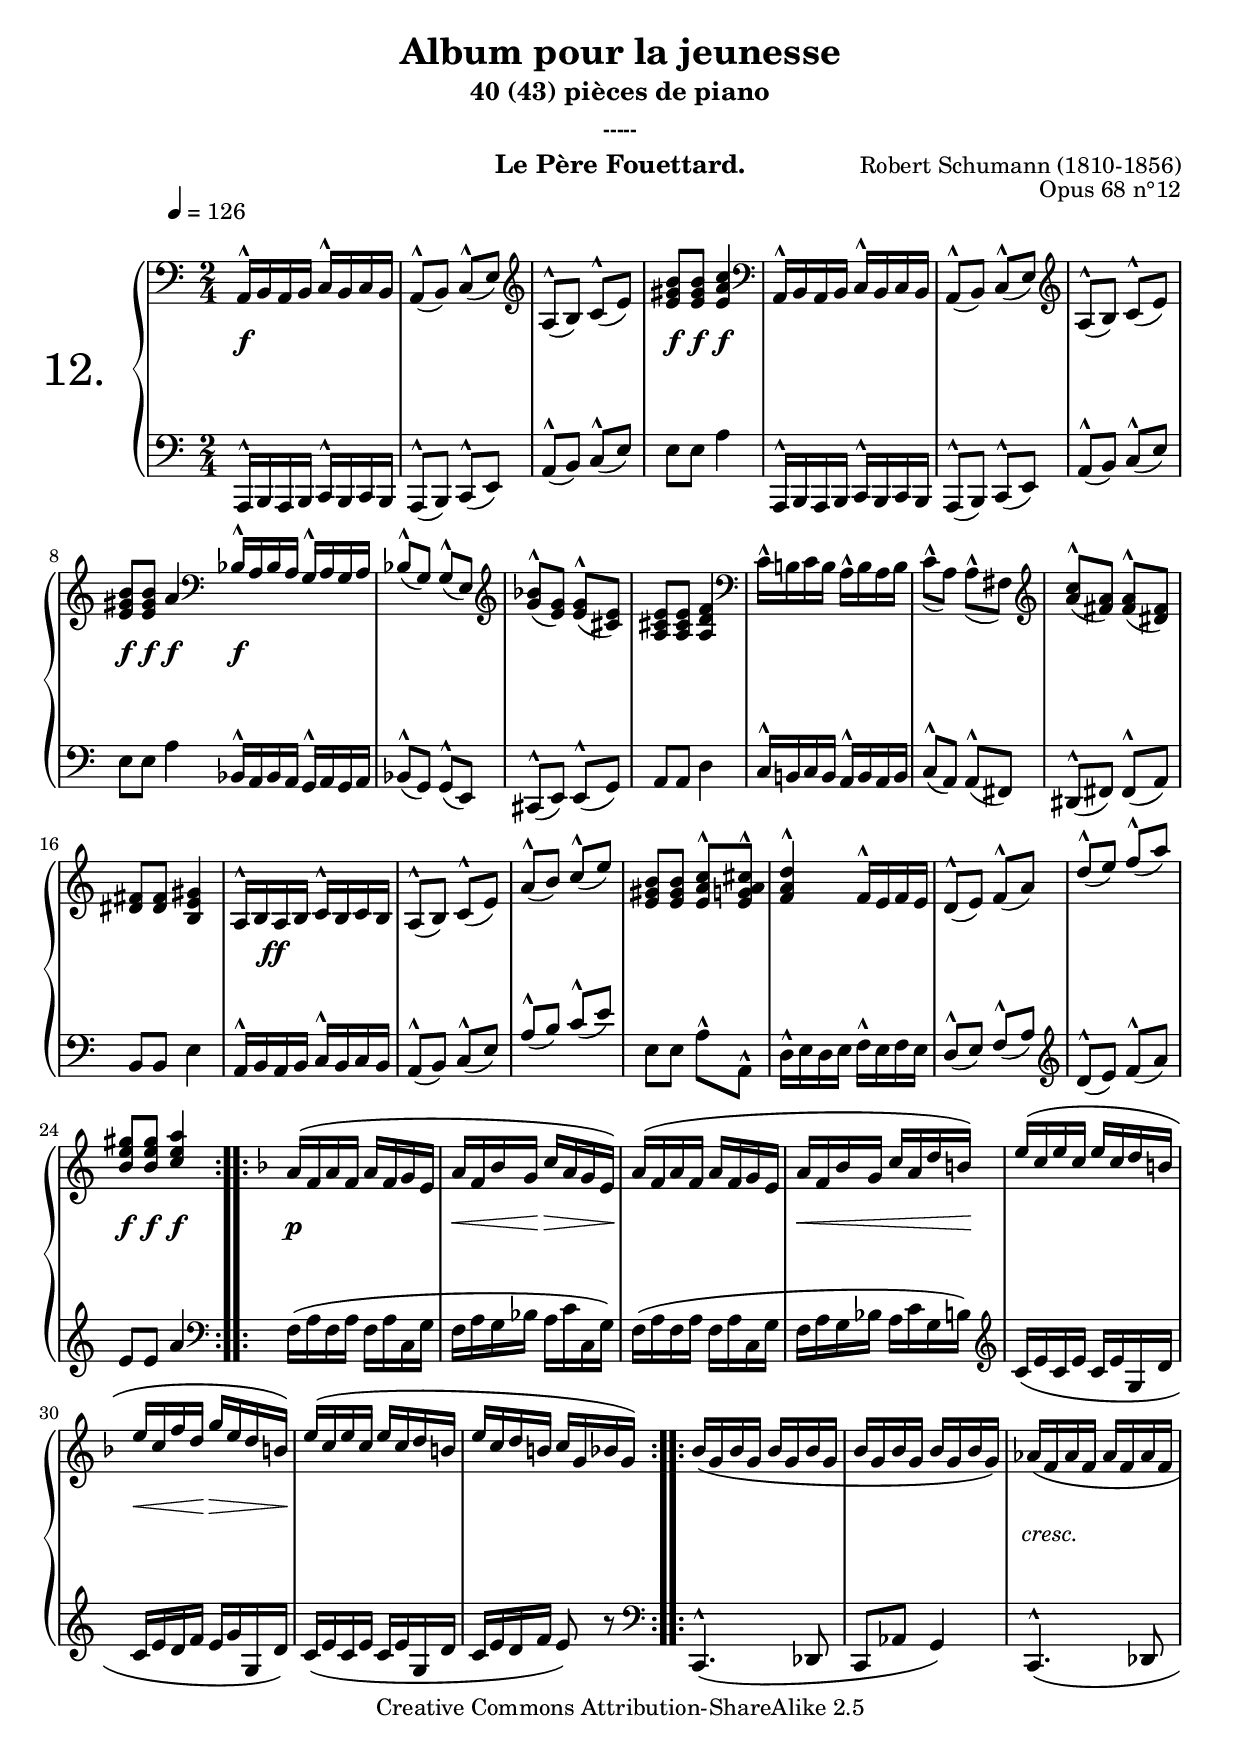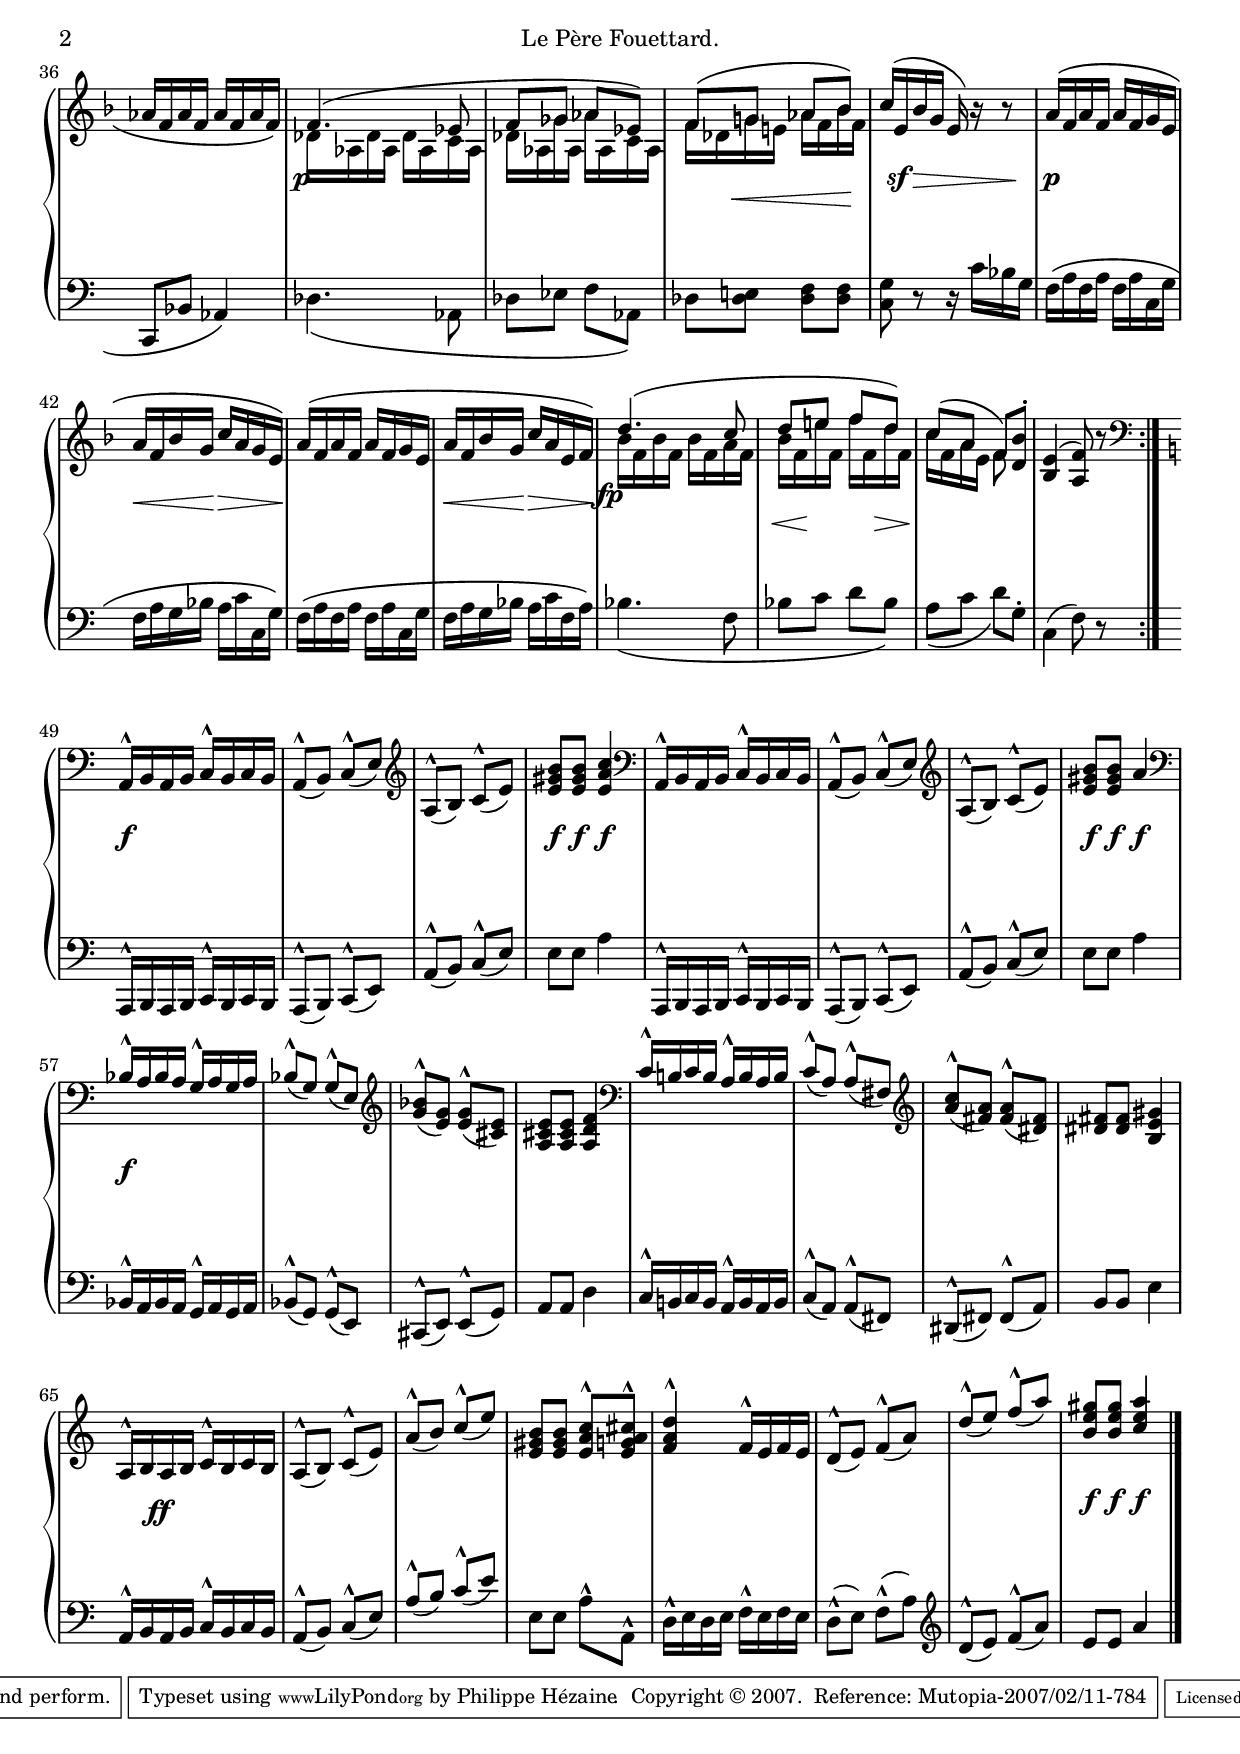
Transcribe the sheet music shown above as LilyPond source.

 \version "2.10.16"

 \paper { between-system-padding = #1
	ragged-bottom=##f
	ragged-last-bottom=##f
	}


     \header {
      title = "Album pour la jeunesse"
       subtitle = "40 (43) pièces de piano"
       subsubtitle = "-----"
       composer = "Robert Schumann (1810-1856)"
       opus = "Opus 68 n°12"
       instrument = "Le Père Fouettard."
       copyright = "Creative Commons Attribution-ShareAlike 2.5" 
     
       % These are headers used by the Mutopia Project
       % http://www.mutopiaproject.org/
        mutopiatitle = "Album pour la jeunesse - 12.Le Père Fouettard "
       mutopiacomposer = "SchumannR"
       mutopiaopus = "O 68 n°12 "
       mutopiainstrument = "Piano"
       date = "1848"
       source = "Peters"
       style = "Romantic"
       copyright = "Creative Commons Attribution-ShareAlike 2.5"
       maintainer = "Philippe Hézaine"
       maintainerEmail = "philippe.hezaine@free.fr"
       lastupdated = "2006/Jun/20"



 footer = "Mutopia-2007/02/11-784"
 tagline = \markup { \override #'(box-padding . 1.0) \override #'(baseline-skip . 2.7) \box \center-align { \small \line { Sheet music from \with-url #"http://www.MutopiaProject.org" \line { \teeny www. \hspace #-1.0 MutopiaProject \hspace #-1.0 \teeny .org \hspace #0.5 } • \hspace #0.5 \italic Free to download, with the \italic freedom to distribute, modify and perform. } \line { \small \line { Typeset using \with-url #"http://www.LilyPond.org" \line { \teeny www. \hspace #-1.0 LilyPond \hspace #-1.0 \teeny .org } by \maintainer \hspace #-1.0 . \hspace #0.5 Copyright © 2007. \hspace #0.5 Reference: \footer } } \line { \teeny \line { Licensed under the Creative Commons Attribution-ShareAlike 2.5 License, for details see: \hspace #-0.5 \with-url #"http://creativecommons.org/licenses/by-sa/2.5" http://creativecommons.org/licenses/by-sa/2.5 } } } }
     }

     upper = \relative c' {
       \clef treble
       \key  a\minor
       \time 2/4	
	\override Script #'avoid-slur = #'inside
	\once \override Score.MetronomeMark #'extra-offset = #'(-3 . 2)
	\tempo 4 = 126
	\clef bass \stemUp \slurDown
 
	a,16^^ b a b c^^ b c b
	a8^^( b) c^^( e)
	\clef treble
	a^^( b) c^^( e)
	<e gis b> <e gis b> <e a c>4
	\clef bass
	a,,16^^ b a b c^^ b c b
	a8^^( b) c^^( e)
	\clef treble
	a^^( b) c^^( e)
	<e gis b> <e gis b> a4 \bar "|:"
	
	\repeat volta 2 {
	\clef bass
	bes,16^^ a bes a g^^ a g a
	bes8^^( g) g^^( e)
	\clef treble \stemUp 
	<g' bes>^^( <e g>) <e g>^^( <cis e>)
	<a cis e> <a cis e> <a d f>4
	\clef bass \stemDown
	c16^^ b! c b a^^ b a b
	c8^^( a) a^^( fis)
	\clef treble \stemUp 
	<a' c>^^( <fis a>) <fis a>^^( <dis fis>)
	<dis fis> <dis fis> <b e gis>4
	a16^^ b a b c^^ b c b
	a8^^( b) c^^( e)
	a^^( b) c^^( e)
	<e, gis b> <e gis b> <e^^ a c> <e^^ g! a cis>
	<f a d>4^^ f16^^ e f e
	d8^^( e) f^^( a)
	d^^( e) f^^( a)
	<b, e gis> <b e gis> <c e a>4
     }

	\repeat volta 2 {
	\key f \major
	\phrasingSlurUp
	a16\( f a f a f g e
	a f bes g c a g e\)
	a\( f a f a f g e 
	a f bes g c a d b!\)
	e\( c e c e c d b!
	e c f d g e d b!\)
	e\( c e c e c d b!
	e c d b! c g bes g\)
     }

	\repeat volta 2 {
	\phrasingSlurDown
	bes16\( g bes g bes16 g bes g
	bes16 g bes g bes16 g bes g\)
	aes\( f aes f aes f aes f
	aes f aes f aes f aes f\)

	\voiceOne
	<< { \phrasingSlurUp
	f4.\( es8
	f ges aes es\)
	f\( g! aes bes\)
   }
	\context Voice = "1" { \voiceTwo
	% comment raccourcir la longueur des stems uniquement pour les 2 mesures suivantes ?
	des,16 aes des aes des aes c aes
	des aes ges' aes, aes' aes, c aes
	f' des g! e! aes f bes f
	\oneVoice
	}
	>>	
	c'\( e, bes' g e\) b'16\rest b8\rest
	
	a16\( f a f a f g e
	a f bes g c a g e\)
	a\( f a f a f g e 
	a f bes g c a e f\)

	\voiceOne
	<< { 
	d'4.\( c8
	d e! f d\)
	c\( a f\) <d bes'>^.
    }
	\context Voice = "1" { \voiceTwo
	% raccourcir les stems pour mieux placer le fp (dynamics)
	bes'16 f bes f bes f a f
	bes f e'! f, f' f, d' f,
	c' f, a e f8 s8
	\oneVoice
	}
	>>	
	<bes, e>4( <a f'>8) b'8\rest
 }

	\key a\minor
	\clef bass \slurDown
	a,,16^^ b a b c^^ b c b
	a8^^( b) c^^( e)
	\clef treble
	a^^( b) c^^( e)
	<e gis b> <e gis b> <e a c>4
	\clef bass
	a,,16^^ b a b c^^ b c b
	a8^^( b) c^^( e)
	\clef treble
	a^^( b) c^^( e)
	<e gis b> <e gis b> a4
	\clef bass
	bes,16^^ a bes a g^^ a g a
	bes8^^( g) g^^( e)
	\clef treble
	<g' bes>^^( <e g>) <e g>^^( <cis e>)
	<a cis e> <a cis e> <a d f>4
	\clef bass
	c16^^ b! c b a^^ b a b
	c8^^( a) a^^( fis)
	\clef treble
	<a' c>^^( <fis a>) <fis a>^^( <dis fis>)
	<dis fis> <dis fis> <b e gis>4
	a16^^ b a b c^^ b c b
	a8^^( b) c^^( e)
	a^^( b) c^^( e)
	<e, gis b> <e gis b> <e a c>^^ <e g! a cis>^^
	<f a d>4^^ f16^^ e f e
	d8^^( e) f^^( a)
	d^^( e) f^^( a)
	<b, e gis> <b e gis> <c e a>4	
 }
     
     lower = \relative c {
       \clef bass
       \key a \minor
       \time 2/4
	\override Script #'avoid-slur = #'inside

	a,16^^ b a b c^^ b c b
	a8^^( b) c^^( e)
	a^^( b) \stemUp c^^( e)
	\stemNeutral e e a4
	a,,16^^ b a b c^^ b c b
	a8^^( b) c^^( e)
	a^^( b) \stemUp c^^( e)
	\stemNeutral e e a4 \bar "|:"
	
	\repeat volta 2 {
	bes,16^^ a bes a g^^ a g a
	bes8^^( g) g^^( e)
	cis^^( e) e^^( g)
	a a d4
	c16^^ b! c b a^^ b a b
	c8^^( a) a^^( fis)
	dis^^( fis) fis^^( a)
	b b e4
	a,16^^ b a b c^^ b c b
	a8^^( b) \stemUp c^^( e)
	a^^( b) c^^( e)
	\stemNeutral e, e a^^ a,^^
	d16^^ e d e f^^ e f e
	\stemUp d8^^( e) f^^( a)
	\clef treble 
	d^^( e) f^^( a)
	e e a4
	\clef bass
  }
	\repeat volta 2 {
	\clef bass \stemNeutral 
	f,16\( a f a f a c, g'
	f a g bes a c c, g'\)
	f16\( a f a f a c, g'
	f a g bes a c g b!\)
	\clef treble
	c\( e c e c e g, d'
	c e d f e g g, d'\)
	c\( e c e c e g, d'
	c e d f e8\) r8
	\clef bass
  }
	\repeat volta 2 {
	\clef bass
	c,,4.^^\( des8
	c aes' g4\)
	c,4.^^\( des8
	c bes' aes4\)
	\phrasingSlurDown \stemDown
	des4.\( aes8
	des ees f aes,\)
	des <des e!> <des f> <des f>
	<c g'> r8 r16 c' bes g
	\phrasingSlurUp
	f\( a f a f a c, g'
	f a g bes a c c, g'\)
	f16\( a f a f a c, g'
	f a g bes a c f, a\)
	\phrasingSlurDown 
	bes4.\( f8
	bes c d bes\)
	a\( c d\) g,-.
	c,4( f8) r8
  }
 	\key a\minor \stemNeutral 
	a,,16^^ b a b c^^ b c b
	a8^^( b) c^^( e)
	a^^( b) \stemUp c^^( e)
	\stemNeutral e e a4
	a,,16^^ b a b c^^ b c b
	a8^^( b) c^^( e)
	a^^( b) \stemUp c^^( e)
	\stemNeutral e e a4
	bes,16^^ a bes a g^^ a g a
	bes8^^( g) g^^( e)
	cis^^( e) e^^( g)
	a a d4
	c16^^ b! c b a^^ b a b
	c8^^( a) a^^( fis)
	dis^^( fis) fis^^( a)
	b b e4
	a,16^^ b a b c^^ b c b
	a8^^( b) \stemUp c^^( e)
	a^^( b) c^^( e)
	\stemNeutral e, e a^^ a,^^
	d16^^ e d e f^^ e f e
	d8^^( e) f^^( a)
	\clef treble
	d^^( e) f^^( a)
	e e a4 \bar "|."


}
     
     dynamics = {

       s2\f
	s2*2 
	s8\f s8\f s8\f s8
	s2*3
	s8\f s8\f s4\f \bar "|:"
	\repeat volta 2 {
	s2\f
	s2*7
        \once \override DynamicText #'extra-offset = #'(3.1 . 1.5)
	s2\ff
	s2*6
	s8\f s8\f s4\f
   }
	\repeat volta 2 {	 
	s2\p
	s16\< s8 s16\! s16\> s8 s16\!
	s2
	s16\< s4. s16\!
	s2
	s16\< s8 s16\! s16\> s8 s16\!
	s2*2 
   }
	\repeat volta 2 {
	s2*2
	\once \override TextScript #'extra-offset = #'(-0.5 . 1)
	s2_\markup { \italic \fontsize #-2 cresc. }
	s2
        \once \override DynamicText #'extra-offset = #'(-1 . 2.5)
	s2\p
	s2
	s8 \once\override Hairpin #'extra-offset = #'(0 . 0.5) s8\< s8 s8\!
        \once \override DynamicText #'extra-offset = #'(1 . 2.5)
	s16\sf s16 \once\override Hairpin #'extra-offset = #'(0 . 2.3) s4\> s8\!
	s2\p
	s16\< s8 s16\! s16\> s8 s16\!	
	s2
	s16\< s8 s16\! s16\> s8 s16\!
        \once \override DynamicText #'extra-offset = #'(-1.5 . 3.7)
	s2\fp
	s16 \once \override Hairpin #'extra-offset = #'(-2.1 . 1) s16\< s8\! s16 \once \override Hairpin #'extra-offset = #'(1.1 . 1) s16\> s8\!
	s2*2
   }
	s2\f
	s2*2
	s8\f s8\f s4\f
	s2*3
	s8\f s8\f s4\f
	s2\f
	s2*7
        \once \override DynamicText #'extra-offset = #'(3.1 . 1.4)
	s2\ff
	s2*6
	s8\f s8\f s4\f \bar "|."
 }
     
     \score {
       \context PianoStaff <<
   \set PianoStaff.instrumentName = \markup{ \fontsize #6 {"12. "} \hspace #1.0
}
         \context Staff=upper \upper
         \context Dynamics=dynamics \dynamics
         \context Staff=lower <<
           \clef bass
           \lower
         >>

       >>
       \layout {
	ragged-last = ##f
         \context {
           \type "Engraver_group"
           \name Dynamics
           \alias Voice % So that \cresc works, for example.
           \consists "Output_property_engraver"
     
           \override VerticalAxisGroup #'minimum-Y-extent = #'(-5 . 5)
           \consists "Script_engraver"
           \consists "Dynamic_engraver"
           \consists "Text_engraver"
     
           \override TextScript #'font-size = #2
           \override TextScript #'font-shape = #'italic
           \override DynamicText #'extra-offset = #'(0 . 2.5)
           \override Hairpin #'extra-offset = #'(0 . 3)
     
           \consists "Skip_event_swallow_translator"
     
           \consists "Axis_group_engraver"
         }
         \context {
           \PianoStaff
           \accepts Dynamics
           \override VerticalAlignment #'forced-distance = #5
         }
       }
     }
     \score {
	\unfoldRepeats
       \context PianoStaff <<
         \context Staff=upper  \upper %\dynamics

         \context Staff=lower << \lower %\dynamics
	>>

       >>
       \midi {
	\context { \Score
	tempoWholesPerMinute = #(ly:make-moment 126 4)
	     }

         \context {
           \type "Performer_group"
           \name Dynamics
         }
	
         \context {
           \PianoStaff
           \accepts Dynamics
         }
       }
     }

